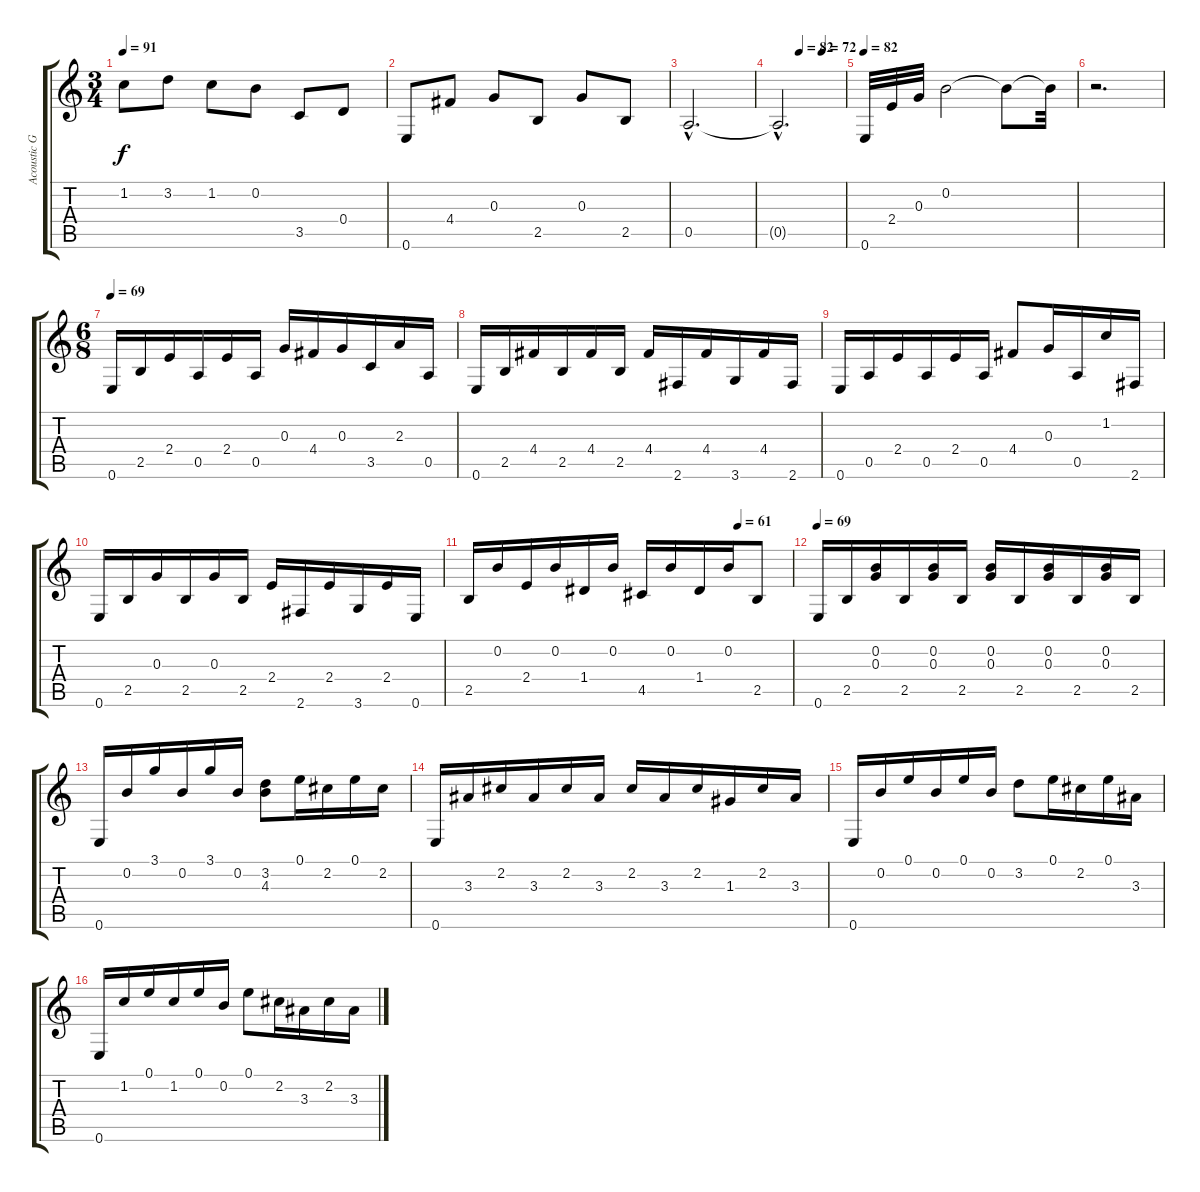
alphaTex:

\track ("Acoustic Guitar 2" "Acoustic G") {instrument acousticguitarnylon}
\staff {score tabs}
\tuning (E4 B3 G3 D3 A2 E2) {hide}
\ts (3 4)
\tempo 91
\clef g2
\ks c
1.2.8{dy f} 3.2.8 1.2.8 0.2.8 3.5.8 0.4.8 |
0.6.8 4.4.8 0.3.8 2.5.8 0.3.8 2.5.8 |
0.5{hac}.2{d} |
\tempo (82 0.3333333333333333)
\tempo (72 0.6666666666666666)
0.5{hac t}.2{d} |
\tempo 82
0.6.32 2.4.32 0.3.32 0.2.2 0.2{t}.8 0.2{t}.32 |
r.2{d} |
\ts (6 8)
\tempo 69
0.6.16 2.5.16 2.4.16 0.5.16 2.4.16 0.5.16 0.3.16 4.4.16 0.3.16 3.5.16 2.3.16 0.5.16 |
0.6.16 2.5.16 4.4.16 2.5.16 4.4.16 2.5.16 4.4.16 2.6.16 4.4.16 3.6.16 4.4.16 2.6.16 |
0.6.16 0.5.16 2.4.16 0.5.16 2.4.16 0.5.16 4.4.8 0.3.16 0.5.16 1.2.16 2.6.16 |
0.6.16 2.5.16 0.3.16 2.5.16 0.3.16 2.5.16 2.4.16 2.6.16 2.4.16 3.6.16 2.4.16 0.6.16 |
\tempo (61 0.8333333333333334)
2.5.16 0.2.16 2.4.16 0.2.16 1.4.16 0.2.16 4.5.16 0.2.16 1.4.16 0.2.16 2.5.8 |
\tempo 69
0.6.16 2.5.16 (0.2 0.3).16 2.5.16 (0.2 0.3).16 2.5.16 (0.2 0.3).16 2.5.16 (0.2 0.3).16 2.5.16 (0.2 0.3).16 2.5.16 |
0.6.16 0.2.16 3.1.16 0.2.16 3.1.16 0.2.16 (3.2 4.3).8 0.1.16 2.2.16 0.1.16 2.2.16 |
0.6.16 3.3.16 2.2.16 3.3.16 2.2.16 3.3.16 2.2.16 3.3.16 2.2.16 1.3.16 2.2.16 3.3.16 |
0.6.16 0.2.16 0.1.16 0.2.16 0.1.16 0.2.16 3.2.8 0.1.16 2.2.16 0.1.16 3.3.16 |
0.6.16 1.2.16 0.1.16 1.2.16 0.1.16 0.2.16 0.1.8 2.2.16 3.3.16 2.2.16 3.3.16
